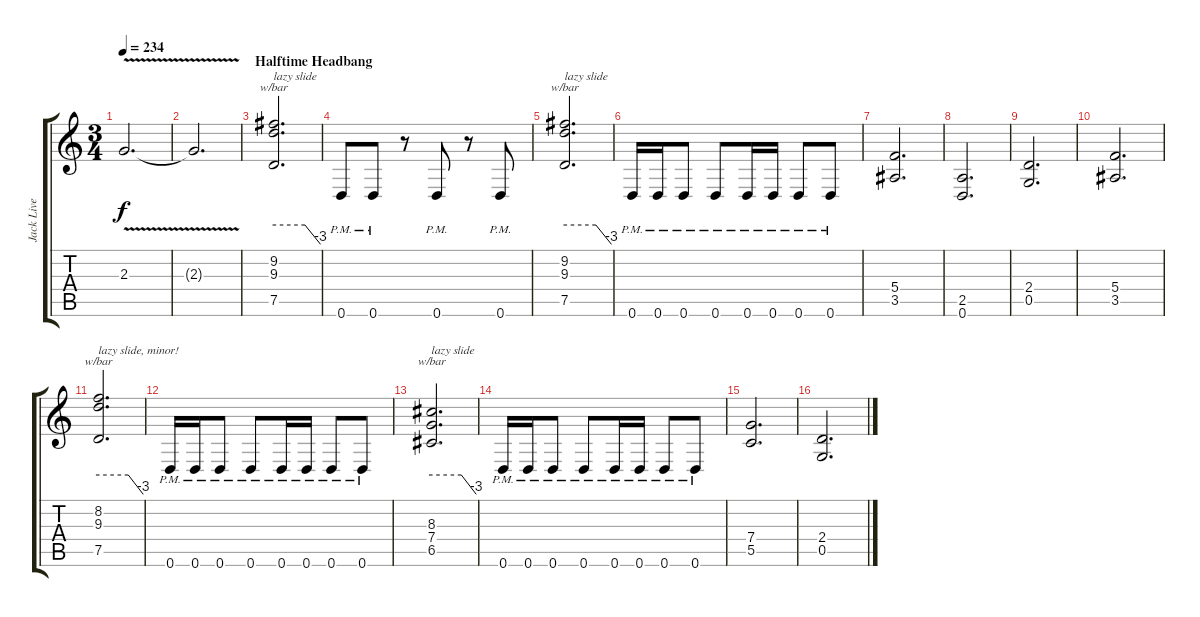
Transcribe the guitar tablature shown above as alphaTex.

\track ("Jack Live" "Jack Live") {instrument distortionguitar}
\staff {score tabs}
\tuning (D4 A3 F3 C3 G2 D2) {hide}
\ts (3 4)
\tempo 234
\clef g2
\ks c
2.3{v}.2{d dy f} |
2.3{t}.2{d} |
\section ("" "Halftime Headbang")
(9.2 9.3 7.5).2{d tbe (custom default 0 0 40 0 60 -12) txt "lazy slide"} |
0.6{pm}.8 0.6{pm}.8 r.8 0.6{pm}.8 r.8 0.6{pm}.8 |
(9.2 9.3 7.5).2{d tbe (custom default 0 0 40 0 60 -12) txt "lazy slide"} |
0.6{pm}.16 0.6{pm}.16 0.6{pm}.8 0.6{pm}.8 0.6{pm}.16 0.6{pm}.16 0.6{pm}.8 0.6{pm}.8 |
(5.4 3.5).2{d} |
(2.5 0.6).2{d} |
(2.4 0.5).2{d} |
(5.4 3.5).2{d} |
(8.2 9.3 7.5).2{d tbe (custom default 0 0 40 0 60 -12) txt "lazy slide, minor!"} |
0.6{pm}.16 0.6{pm}.16 0.6{pm}.8 0.6{pm}.8 0.6{pm}.16 0.6{pm}.16 0.6{pm}.8 0.6{pm}.8 |
(8.3 7.4 6.5).2{d tbe (custom default 0 0 40 0 60 -12) txt "lazy slide"} |
0.6{pm}.16 0.6{pm}.16 0.6{pm}.8 0.6{pm}.8 0.6{pm}.16 0.6{pm}.16 0.6{pm}.8 0.6{pm}.8 |
(7.4 5.5).2{d} |
(2.4 0.5).2{d}
